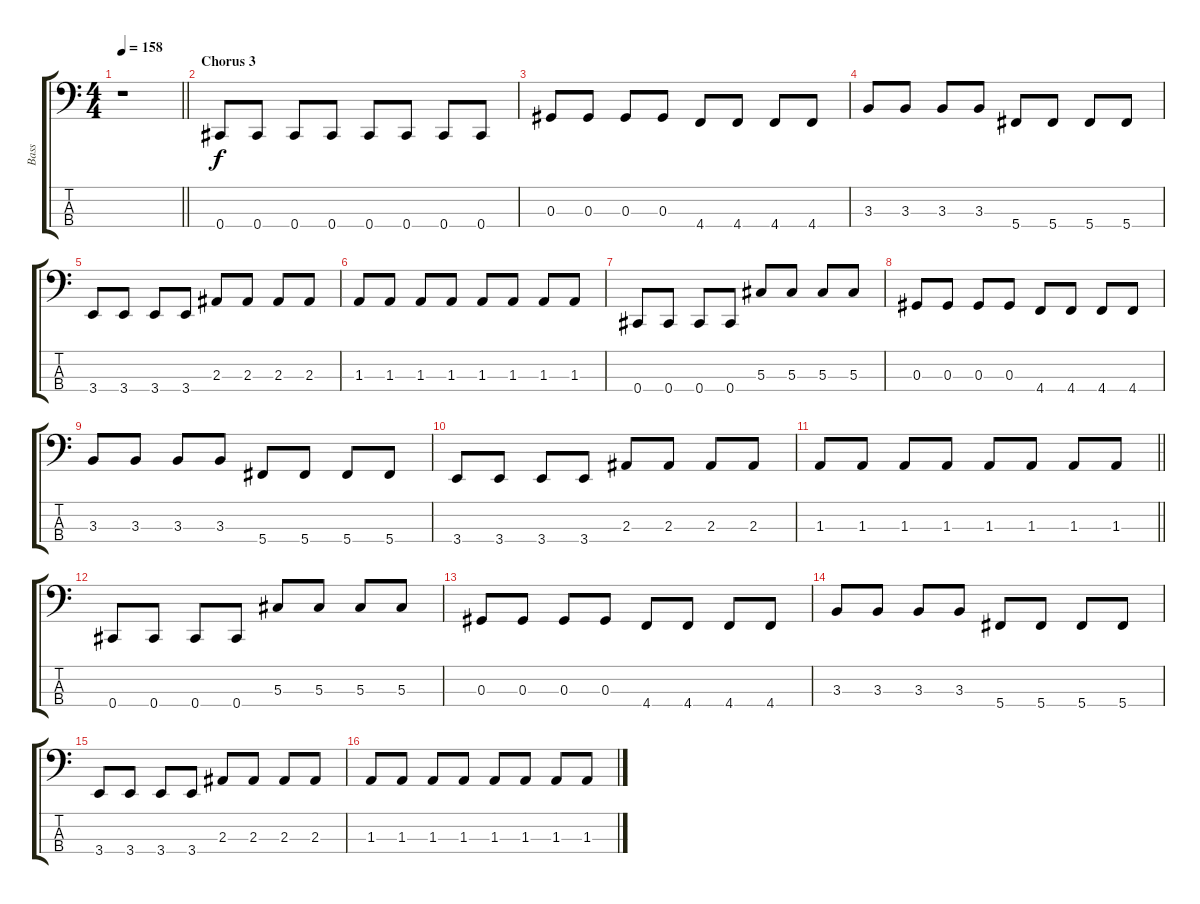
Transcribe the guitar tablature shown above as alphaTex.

\track ("Bass" "Bass") {instrument electricbasspick}
\staff {score tabs}
\tuning (Gb2 Db2 Ab1 Db1) {hide}
\ts (4 4)
\tempo 158
\clef f4
\barLineRight lightlight
\ks c
r.1{dy f} |
\section ("" "Chorus 3")
0.4.8 0.4.8 0.4.8 0.4.8 0.4.8 0.4.8 0.4.8 0.4.8 |
0.3.8 0.3.8 0.3.8 0.3.8 4.4.8 4.4.8 4.4.8 4.4.8 |
3.3.8 3.3.8 3.3.8 3.3.8 5.4.8 5.4.8 5.4.8 5.4.8 |
3.4.8 3.4.8 3.4.8 3.4.8 2.3.8 2.3.8 2.3.8 2.3.8 |
1.3.8 1.3.8 1.3.8 1.3.8 1.3.8 1.3.8 1.3.8 1.3.8 |
0.4.8 0.4.8 0.4.8 0.4.8 5.3.8 5.3.8 5.3.8 5.3.8 |
0.3.8 0.3.8 0.3.8 0.3.8 4.4.8 4.4.8 4.4.8 4.4.8 |
3.3.8 3.3.8 3.3.8 3.3.8 5.4.8 5.4.8 5.4.8 5.4.8 |
3.4.8 3.4.8 3.4.8 3.4.8 2.3.8 2.3.8 2.3.8 2.3.8 |
\barLineRight lightlight
1.3.8 1.3.8 1.3.8 1.3.8 1.3.8 1.3.8 1.3.8 1.3.8 |
0.4.8 0.4.8 0.4.8 0.4.8 5.3.8 5.3.8 5.3.8 5.3.8 |
0.3.8 0.3.8 0.3.8 0.3.8 4.4.8 4.4.8 4.4.8 4.4.8 |
3.3.8 3.3.8 3.3.8 3.3.8 5.4.8 5.4.8 5.4.8 5.4.8 |
3.4.8 3.4.8 3.4.8 3.4.8 2.3.8 2.3.8 2.3.8 2.3.8 |
1.3.8 1.3.8 1.3.8 1.3.8 1.3.8 1.3.8 1.3.8 1.3.8
